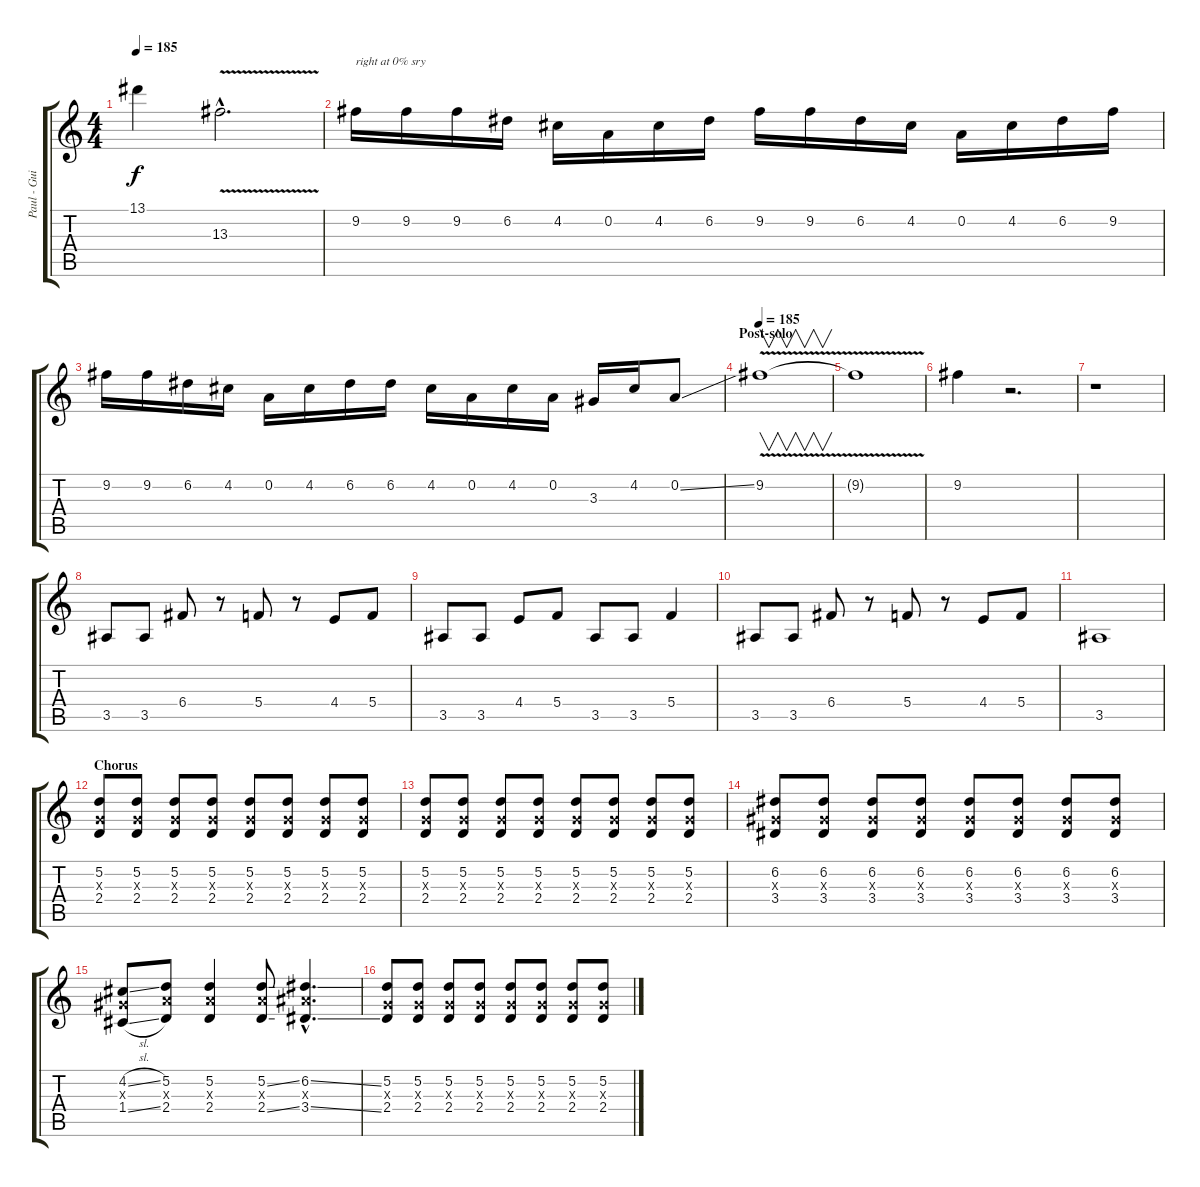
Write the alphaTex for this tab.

\track ("Paul - Guitar" "Paul - Gui") {instrument distortionguitar}
\staff {score tabs}
\tuning (D4 A3 F3 C3 G2 D2) {hide}
\ts (4 4)
\tempo 185
\clef g2
\ks c
13.1{t}.4{dy f} 13.3{v hac}.2{d} |
9.2.16{txt "right at 0% sry"} 9.2.16 9.2.16 6.2.16 4.2.16 0.2.16 4.2.16 6.2.16 9.2.16 9.2.16 6.2.16 4.2.16 0.2.16 4.2.16 6.2.16 9.2.16 |
9.2.16 9.2.16 6.2.16 4.2.16 0.2.16 4.2.16 6.2.16 6.2.16 4.2.16 0.2.16 4.2.16 0.2.16 3.3.16 4.2.16 0.2{ss}.8 |
\section ("" "Post-solo")
\tempo 185
9.2{v}.1{v volume 16 balance 8 instrument distortionguitar} |
9.2{t}.1 |
9.2.4 r.2{d} |
r.1 |
3.5.8{volume 12 balance 16 instrument distortionguitar} 3.5.8 6.4.8 r.8 5.4.8 r.8 4.4.8 5.4.8 |
3.5.8 3.5.8 4.4.8 5.4.8 3.5.8 3.5.8 5.4.4 |
3.5.8 3.5.8 6.4.8 r.8 5.4.8 r.8 4.4.8 5.4.8 |
3.5.1 |
\section ("" "Chorus")
(5.2 2.3{x} 2.4).8{volume 16 balance 16 instrument distortionguitar} (5.2 2.3{x} 2.4).8 (5.2 2.3{x} 2.4).8 (5.2 2.3{x} 2.4).8 (5.2 2.3{x} 2.4).8 (5.2 2.3{x} 2.4).8 (5.2 2.3{x} 2.4).8 (5.2 2.3{x} 2.4).8 |
(5.2 2.3{x} 2.4).8 (5.2 2.3{x} 2.4).8 (5.2 2.3{x} 2.4).8 (5.2 2.3{x} 2.4).8 (5.2 2.3{x} 2.4).8 (5.2 2.3{x} 2.4).8 (5.2 2.3{x} 2.4).8 (5.2 2.3{x} 2.4).8 |
(6.2 3.3{x} 3.4).8 (6.2 3.3{x} 3.4).8 (6.2 3.3{x} 3.4).8 (6.2 3.3{x} 3.4).8 (6.2 3.3{x} 3.4).8 (6.2 3.3{x} 3.4).8 (6.2 3.3{x} 3.4).8 (6.2 3.3{x} 3.4).8 |
(4.2{sl} 3.3{x} 1.4{sl}).8 (5.2 4.3{x} 2.4).8 (5.2 4.3{x} 2.4).4 (5.2{ss} 4.3{x} 2.4{ss}).8 (6.2{ss hac} 5.3{hac x} 3.4{ss hac}).4{d} |
(5.2 2.3{x} 2.4).8 (5.2 2.3{x} 2.4).8 (5.2 2.3{x} 2.4).8 (5.2 2.3{x} 2.4).8 (5.2 2.3{x} 2.4).8 (5.2 2.3{x} 2.4).8 (5.2 2.3{x} 2.4).8 (5.2 2.3{x} 2.4).8
